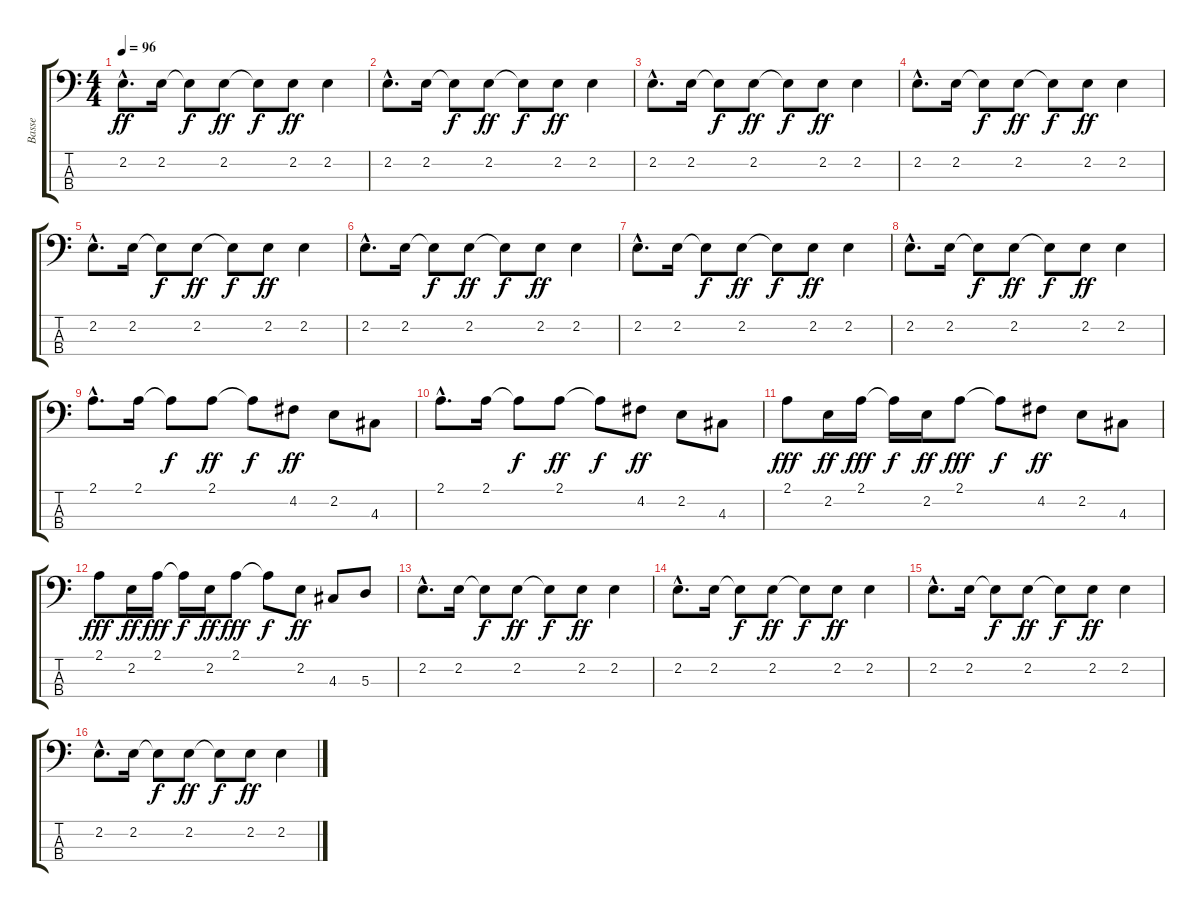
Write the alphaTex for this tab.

\track ("Basse" "Basse") {instrument electricbassfinger}
\staff {score tabs}
\tuning (G2 D2 A1 E1) {hide}
\ts (4 4)
\tempo 96
\clef f4
\ks c
2.2{hac}.8{d dy ff} 2.2.16 2.2{t}.8{dy f} 2.2.8{dy ff} 2.2{t}.8{dy f} 2.2.8{dy ff} 2.2.4 |
2.2{hac}.8{d} 2.2.16 2.2{t}.8{dy f} 2.2.8{dy ff} 2.2{t}.8{dy f} 2.2.8{dy ff} 2.2.4 |
2.2{hac}.8{d} 2.2.16 2.2{t}.8{dy f} 2.2.8{dy ff} 2.2{t}.8{dy f} 2.2.8{dy ff} 2.2.4 |
2.2{hac}.8{d} 2.2.16 2.2{t}.8{dy f} 2.2.8{dy ff} 2.2{t}.8{dy f} 2.2.8{dy ff} 2.2.4 |
2.2{hac}.8{d} 2.2.16 2.2{t}.8{dy f} 2.2.8{dy ff} 2.2{t}.8{dy f} 2.2.8{dy ff} 2.2.4 |
2.2{hac}.8{d} 2.2.16 2.2{t}.8{dy f} 2.2.8{dy ff} 2.2{t}.8{dy f} 2.2.8{dy ff} 2.2.4 |
2.2{hac}.8{d} 2.2.16 2.2{t}.8{dy f} 2.2.8{dy ff} 2.2{t}.8{dy f} 2.2.8{dy ff} 2.2.4 |
2.2{hac}.8{d} 2.2.16 2.2{t}.8{dy f} 2.2.8{dy ff} 2.2{t}.8{dy f} 2.2.8{dy ff} 2.2.4 |
2.1{hac}.8{d} 2.1.16 2.1{t}.8{dy f} 2.1.8{dy ff} 2.1{t}.8{dy f} 4.2.8{dy ff} 2.2.8 4.3.8 |
2.1{hac}.8{d} 2.1.16 2.1{t}.8{dy f} 2.1.8{dy ff} 2.1{t}.8{dy f} 4.2.8{dy ff} 2.2.8 4.3.8 |
2.1.8{dy fff} 2.2.16{dy ff} 2.1.16{dy fff} 2.1{t}.16{dy f} 2.2.16{dy ff} 2.1.8{dy fff} 2.1{t}.8{dy f} 4.2.8{dy ff} 2.2.8 4.3.8 |
2.1.8{dy fff} 2.2.16{dy ff} 2.1.16{dy fff} 2.1{t}.16{dy f} 2.2.16{dy ff} 2.1.8{dy fff} 2.1{t}.8{dy f} 2.2.8{dy ff} 4.3.8 5.3.8 |
2.2{hac}.8{d} 2.2.16 2.2{t}.8{dy f} 2.2.8{dy ff} 2.2{t}.8{dy f} 2.2.8{dy ff} 2.2.4 |
2.2{hac}.8{d} 2.2.16 2.2{t}.8{dy f} 2.2.8{dy ff} 2.2{t}.8{dy f} 2.2.8{dy ff} 2.2.4 |
2.2{hac}.8{d} 2.2.16 2.2{t}.8{dy f} 2.2.8{dy ff} 2.2{t}.8{dy f} 2.2.8{dy ff} 2.2.4 |
2.2{hac}.8{d} 2.2.16 2.2{t}.8{dy f} 2.2.8{dy ff} 2.2{t}.8{dy f} 2.2.8{dy ff} 2.2.4
